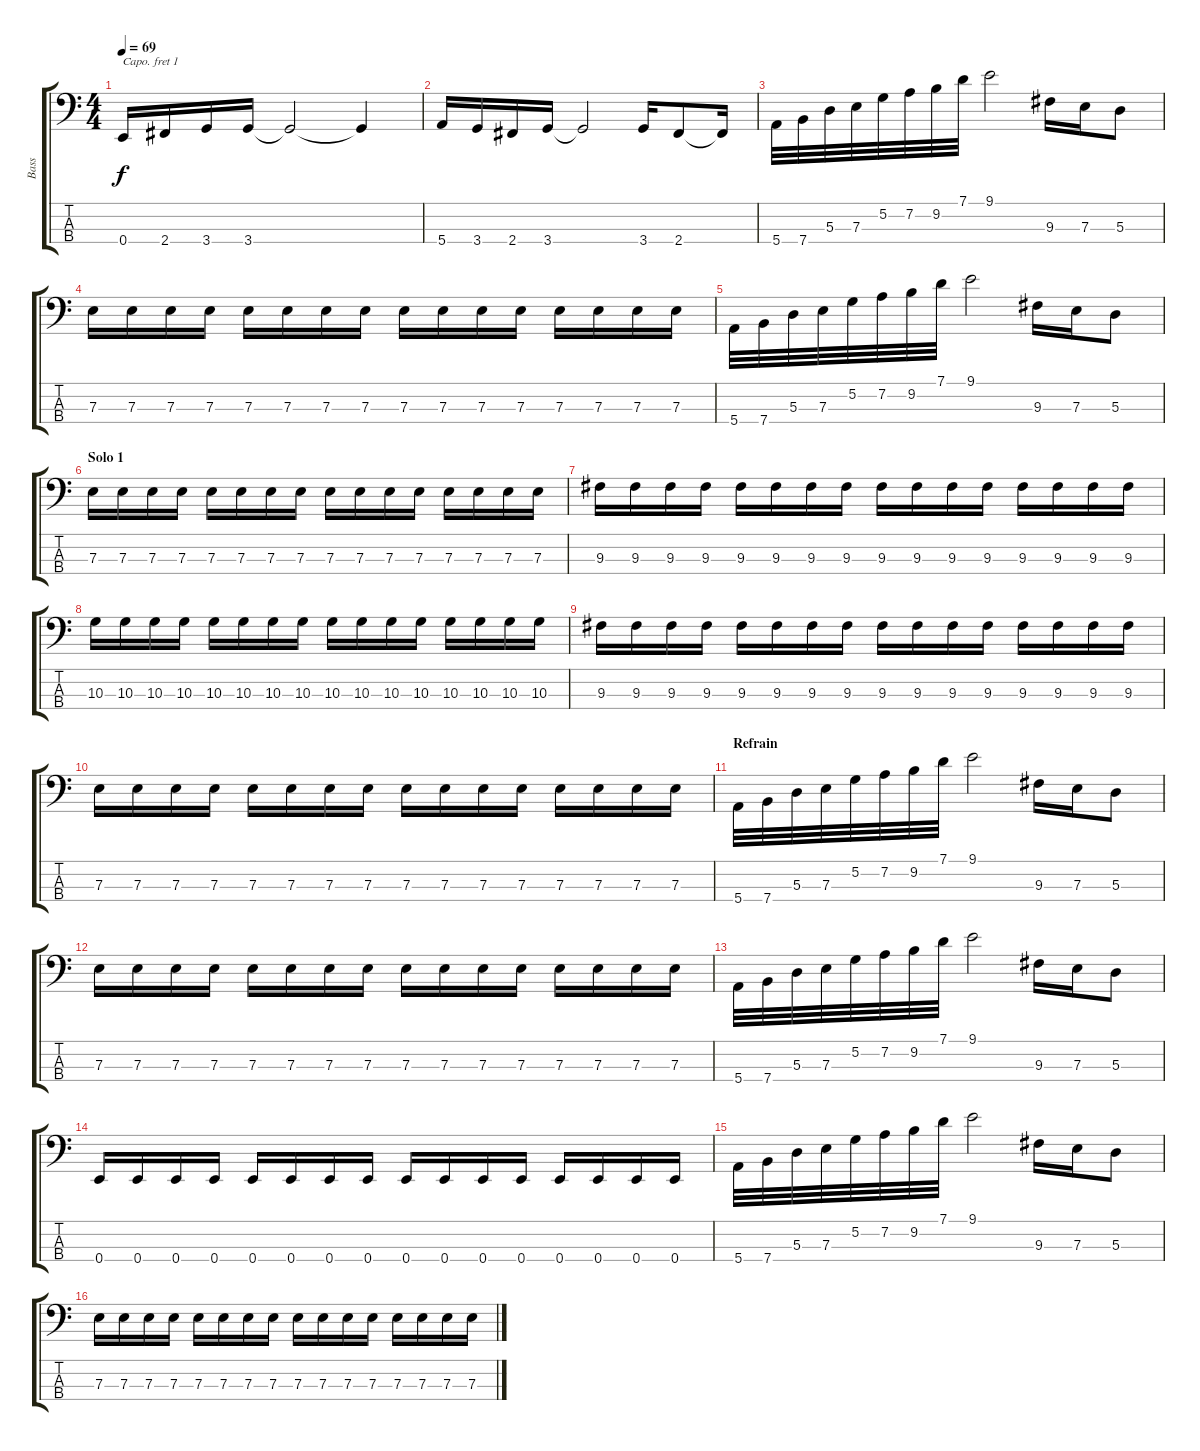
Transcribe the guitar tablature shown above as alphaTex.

\track ("Bass" "Bass") {instrument electricbassfinger}
\staff {score tabs}
\capo 1
\tuning (Gb2 Db2 Ab1 Eb1) {hide}
\ts (4 4)
\tempo 69
\clef f4
\ks c
0.4.16{dy f} 2.4.16 3.4.16 3.4.16 3.4{t}.2 3.4{t}.4 |
5.4.16 3.4.16 2.4.16 3.4.16 3.4{t}.2 3.4.16 2.4.8 2.4{t}.16 |
5.4.32 7.4.32 5.3.32 7.3.32 5.2.32 7.2.32 9.2.32 7.1.32 9.1.2 9.3.16 7.3.16 5.3.8 |
7.3.16 7.3.16 7.3.16 7.3.16 7.3.16 7.3.16 7.3.16 7.3.16 7.3.16 7.3.16 7.3.16 7.3.16 7.3.16 7.3.16 7.3.16 7.3.16 |
5.4.32 7.4.32 5.3.32 7.3.32 5.2.32 7.2.32 9.2.32 7.1.32 9.1.2 9.3.16 7.3.16 5.3.8 |
\section ("" "Solo 1")
7.3.16 7.3.16 7.3.16 7.3.16 7.3.16 7.3.16 7.3.16 7.3.16 7.3.16 7.3.16 7.3.16 7.3.16 7.3.16 7.3.16 7.3.16 7.3.16 |
9.3.16 9.3.16 9.3.16 9.3.16 9.3.16 9.3.16 9.3.16 9.3.16 9.3.16 9.3.16 9.3.16 9.3.16 9.3.16 9.3.16 9.3.16 9.3.16 |
10.3.16 10.3.16 10.3.16 10.3.16 10.3.16 10.3.16 10.3.16 10.3.16 10.3.16 10.3.16 10.3.16 10.3.16 10.3.16 10.3.16 10.3.16 10.3.16 |
9.3.16 9.3.16 9.3.16 9.3.16 9.3.16 9.3.16 9.3.16 9.3.16 9.3.16 9.3.16 9.3.16 9.3.16 9.3.16 9.3.16 9.3.16 9.3.16 |
7.3.16 7.3.16 7.3.16 7.3.16 7.3.16 7.3.16 7.3.16 7.3.16 7.3.16 7.3.16 7.3.16 7.3.16 7.3.16 7.3.16 7.3.16 7.3.16 |
\section ("" "Refrain")
5.4.32 7.4.32 5.3.32 7.3.32 5.2.32 7.2.32 9.2.32 7.1.32 9.1.2 9.3.16 7.3.16 5.3.8 |
7.3.16 7.3.16 7.3.16 7.3.16 7.3.16 7.3.16 7.3.16 7.3.16 7.3.16 7.3.16 7.3.16 7.3.16 7.3.16 7.3.16 7.3.16 7.3.16 |
5.4.32 7.4.32 5.3.32 7.3.32 5.2.32 7.2.32 9.2.32 7.1.32 9.1.2 9.3.16 7.3.16 5.3.8 |
0.4.16 0.4.16 0.4.16 0.4.16 0.4.16 0.4.16 0.4.16 0.4.16 0.4.16 0.4.16 0.4.16 0.4.16 0.4.16 0.4.16 0.4.16 0.4.16 |
5.4.32 7.4.32 5.3.32 7.3.32 5.2.32 7.2.32 9.2.32 7.1.32 9.1.2 9.3.16 7.3.16 5.3.8 |
7.3.16 7.3.16 7.3.16 7.3.16 7.3.16 7.3.16 7.3.16 7.3.16 7.3.16 7.3.16 7.3.16 7.3.16 7.3.16 7.3.16 7.3.16 7.3.16
